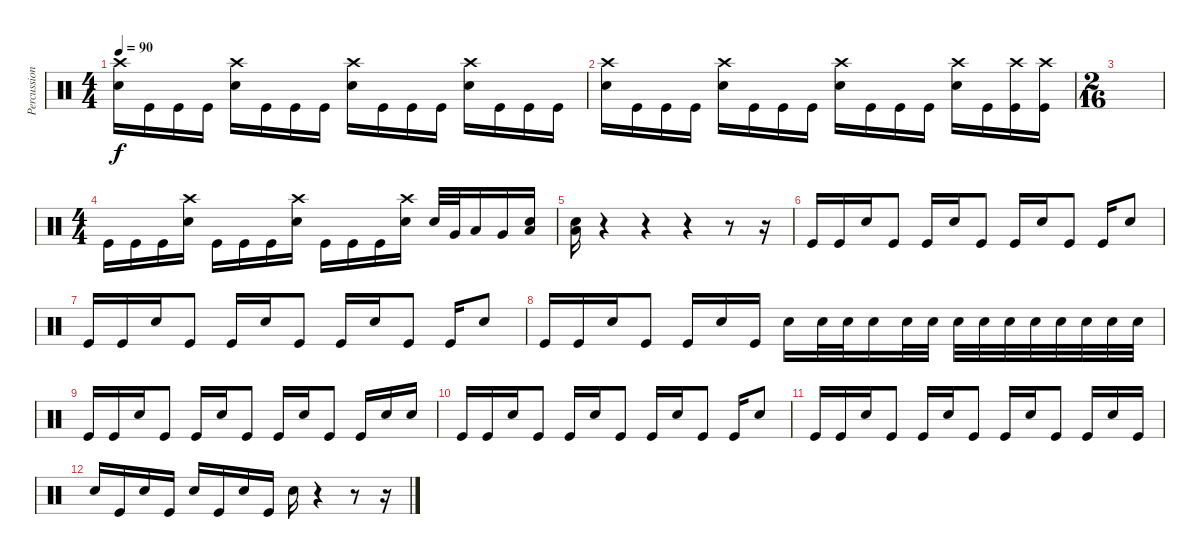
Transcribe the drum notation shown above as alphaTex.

\track ("Percussion" "Percussion") {instrument percussion}
\staff {score}
\articulation defaults
\ts (4 4)
\tempo 90
\clef neutral
\ks c
("Crash high (hit)" "Electric Snare (hit)").16{dy f} "Kick (hit)".16 "Kick (hit)".16 "Kick (hit)".16 ("Crash high (hit)" "Electric Snare (hit)").16 "Kick (hit)".16 "Kick (hit)".16 "Kick (hit)".16 ("Crash high (hit)" "Electric Snare (hit)").16 "Kick (hit)".16 "Kick (hit)".16 "Kick (hit)".16 ("Crash high (hit)" "Electric Snare (hit)").16 "Kick (hit)".16 "Kick (hit)".16 "Kick (hit)".16 |
("Crash high (hit)" "Electric Snare (hit)").16 "Kick (hit)".16 "Kick (hit)".16 "Kick (hit)".16 ("Crash high (hit)" "Electric Snare (hit)").16 "Kick (hit)".16 "Kick (hit)".16 "Kick (hit)".16 ("Crash high (hit)" "Electric Snare (hit)").16 "Kick (hit)".16 "Kick (hit)".16 "Kick (hit)".16 ("Crash high (hit)" "Electric Snare (hit)").16 "Kick (hit)".16 ("Crash high (hit)" "Kick (hit)").16 ("Crash high (hit)" "Kick (hit)").16 |
\ts (2 16)
|
\ts (4 4)
"Kick (hit)".16 "Kick (hit)".16 "Kick (hit)".16 ("Crash high (hit)" "Electric Snare (hit)").16 "Kick (hit)".16 "Kick (hit)".16 "Kick (hit)".16 ("Crash high (hit)" "Electric Snare (hit)").16 "Kick (hit)".16 "Kick (hit)".16 "Kick (hit)".16 ("Crash high (hit)" "Electric Snare (hit)").16 "Electric Snare (hit)".32 "Very Low Tom (hit)".32 "Low Tom (hit)".16 "Very Low Tom (hit)".16 ("Low Floor Tom (hit)" "Electric Snare (hit)").16 |
("Low Floor Tom (hit)" "Electric Snare (hit)").16 r.4 r.4 r.4 r.8 r.16 |
"Kick (hit)".16 "Kick (hit)".16 "Electric Snare (hit)".16 "Kick (hit)".8 "Kick (hit)".16 "Electric Snare (hit)".16 "Kick (hit)".8 "Kick (hit)".16 "Electric Snare (hit)".16 "Kick (hit)".8 "Kick (hit)".16 "Electric Snare (hit)".8 |
"Kick (hit)".16 "Kick (hit)".16 "Electric Snare (hit)".16 "Kick (hit)".8 "Kick (hit)".16 "Electric Snare (hit)".16 "Kick (hit)".8 "Kick (hit)".16 "Electric Snare (hit)".16 "Kick (hit)".8 "Kick (hit)".16 "Electric Snare (hit)".8 |
"Kick (hit)".16 "Kick (hit)".16 "Electric Snare (hit)".16 "Kick (hit)".8 "Kick (hit)".16 "Electric Snare (hit)".16 "Kick (hit)".16 "Electric Snare (hit)".16 "Electric Snare (hit)".32 "Electric Snare (hit)".32 "Electric Snare (hit)".16 "Electric Snare (hit)".32 "Electric Snare (hit)".32 "Electric Snare (hit)".32 "Electric Snare (hit)".32 "Electric Snare (hit)".32 "Electric Snare (hit)".32 "Electric Snare (hit)".32 "Electric Snare (hit)".32 "Electric Snare (hit)".32 "Electric Snare (hit)".32 |
"Kick (hit)".16 "Kick (hit)".16 "Electric Snare (hit)".16 "Kick (hit)".8 "Kick (hit)".16 "Electric Snare (hit)".16 "Kick (hit)".8 "Kick (hit)".16 "Electric Snare (hit)".16 "Kick (hit)".8 "Kick (hit)".16 "Electric Snare (hit)".16 "Electric Snare (hit)".16 |
"Kick (hit)".16 "Kick (hit)".16 "Electric Snare (hit)".16 "Kick (hit)".8 "Kick (hit)".16 "Electric Snare (hit)".16 "Kick (hit)".8 "Kick (hit)".16 "Electric Snare (hit)".16 "Kick (hit)".8 "Kick (hit)".16 "Electric Snare (hit)".8 |
"Kick (hit)".16 "Kick (hit)".16 "Electric Snare (hit)".16 "Kick (hit)".8 "Kick (hit)".16 "Electric Snare (hit)".16 "Kick (hit)".8 "Kick (hit)".16 "Electric Snare (hit)".16 "Kick (hit)".8 "Kick (hit)".16 "Electric Snare (hit)".16 "Kick (hit)".16 |
"Electric Snare (hit)".16 "Kick (hit)".16 "Electric Snare (hit)".16 "Kick (hit)".16 "Electric Snare (hit)".16 "Kick (hit)".16 "Electric Snare (hit)".16 "Kick (hit)".16 "Electric Snare (hit)".16 r.4 r.8 r.16
